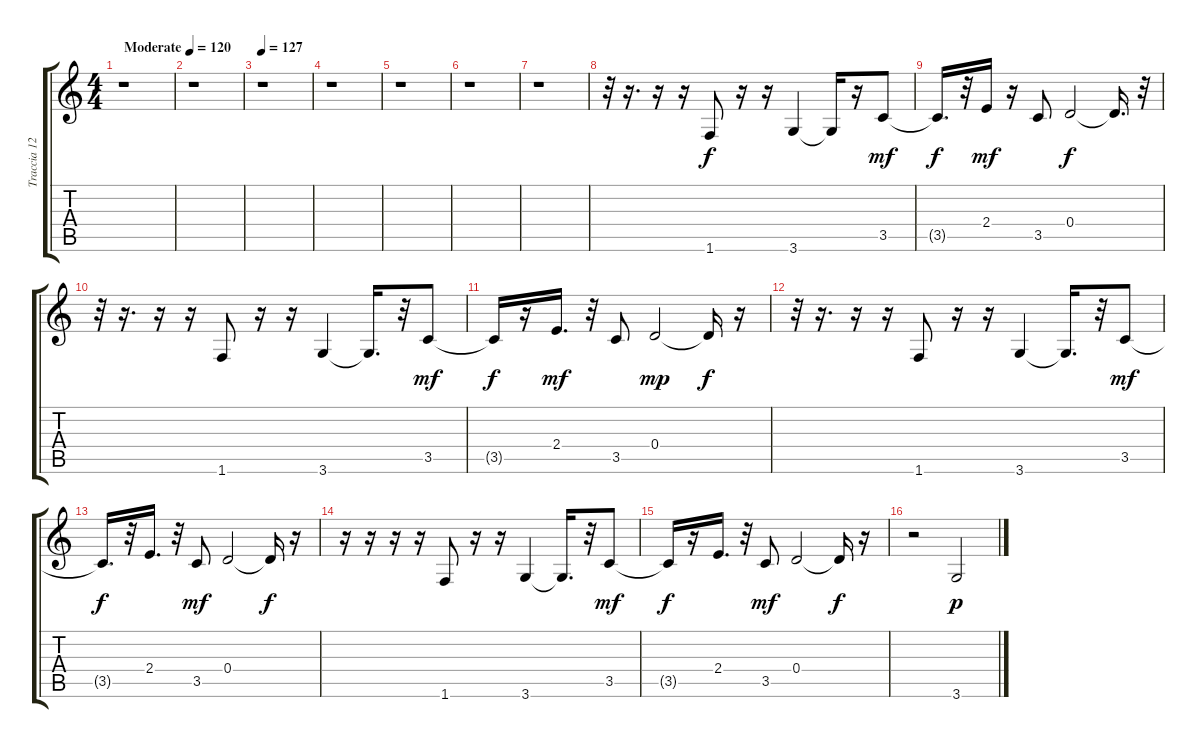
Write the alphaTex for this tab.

\track ("Traccia 12" "Traccia 12") {instrument distortionguitar}
\staff {score tabs}
\tuning (E4 B3 G3 D3 A2 E2) {hide}
\ts (4 4)
\tempo (120 "Moderate")
\clef g2
\ks c
r.1{dy f instrument distortionguitar} |
r.1 |
\tempo 127
r.1 |
r.1 |
r.1 |
r.1 |
r.1 |
r.32 r.16{d} r.16 r.16 1.6.8 r.16 r.16 3.6.4 3.6{t}.16 r.16 3.5.8{dy mf} |
3.5{t}.16{d dy f} r.32 2.4.16{dy mf} r.16 3.5.8 0.4.2{dy f} 0.4{t}.16{d} r.32 |
r.32 r.16{d} r.16 r.16 1.6.8 r.16 r.16 3.6.4 3.6{t}.16{d} r.32 3.5.8{dy mf} |
3.5{t}.16{dy f} r.16 2.4.16{d dy mf} r.32 3.5.8 0.4.2{dy mp} 0.4{t}.16{dy f} r.16 |
r.32 r.16{d} r.16 r.16 1.6.8 r.16 r.16 3.6.4 3.6{t}.16{d} r.32 3.5.8{dy mf} |
3.5{t}.16{d dy f} r.32 2.4.16{d} r.32 3.5.8{dy mf} 0.4.2 0.4{t}.16{dy f} r.16 |
r.16 r.16 r.16 r.16 1.6.8 r.16 r.16 3.6.4 3.6{t}.16{d} r.32 3.5.8{dy mf} |
3.5{t}.16{dy f} r.16 2.4.16{d} r.32 3.5.8{dy mf} 0.4.2 0.4{t}.16{dy f} r.16 |
r.2 3.6.2{dy p}
